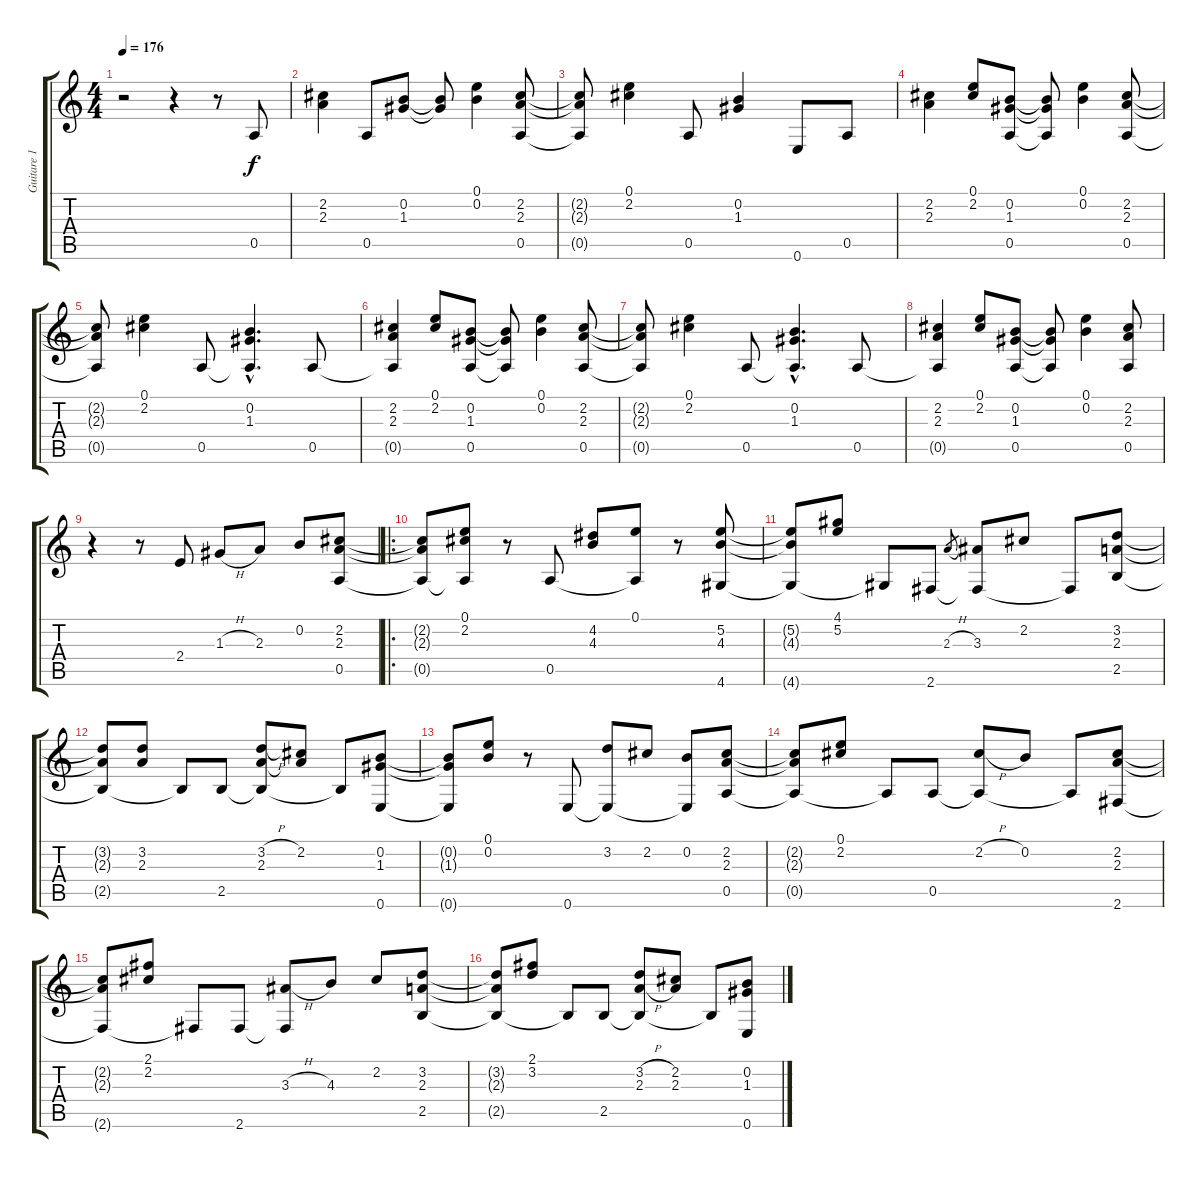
\track ("Guitare 1" "Guitare 1") {instrument acousticguitarnylon}
\staff {score tabs}
\tuning (E4 B3 G3 D3 A2 E2) {hide}
\ts (4 4)
\tempo 176
\clef g2
\ks c
r.2{dy f instrument acousticguitarnylon} r.4 r.8 0.5.8 |
(2.2 2.3).4 0.5.8 (0.2 1.3).8 (0.2{t} 1.3{t}).8 (0.1 0.2).4 (2.2 2.3 0.5).8 |
(2.2{t} 2.3{t} 0.5{t}).8 (0.1 2.2).4 0.5.8 (0.2 1.3).4 0.6.8 0.5.8 |
(2.2 2.3).4 (0.1 2.2).8 (0.2 1.3 0.5).8 (0.2{t} 1.3{t} 0.5{t}).8 (0.1 0.2).4 (2.2 2.3 0.5).8 |
(2.2{t} 2.3{t} 0.5{t}).8 (0.1 2.2).4 0.5.8 (0.2{hac} 1.3{hac} 0.5{hac t}).4{d} 0.5.8 |
(2.2 2.3 0.5{t}).4 (0.1 2.2).8 (0.2 1.3 0.5).8 (0.2{t} 1.3{t} 0.5{t}).8 (0.1 0.2).4 (2.2 2.3 0.5).8 |
(2.2{t} 2.3{t} 0.5{t}).8 (0.1 2.2).4 0.5.8 (0.2{hac} 1.3{hac} 0.5{hac t}).4{d} 0.5.8 |
(2.2 2.3 0.5{t}).4 (0.1 2.2).8 (0.2 1.3 0.5).8 (0.2{t} 1.3{t} 0.5{t}).8 (0.1 0.2).4 (2.2 2.3 0.5).8 |
r.4 r.8 2.4.8 1.3{h}.8 2.3.8 0.2.8 (2.2 2.3 0.5).8 |
\ro
(2.2{t} 2.3{t} 0.5{t}).8 (0.1 2.2 0.5{t}).8 r.8 0.5.8 (4.2 4.3).8 (0.1 0.5{t}).8 r.8 (5.2 4.3 4.6).8 |
(5.2{t} 4.3{t} 4.6{t}).8 (4.1 5.2).8 4.6{t}.8 2.6.8 2.3{h}.8{gr} (3.3 2.6{t}).8 2.2.8 2.6{t}.8 (3.2 2.3 2.5).8 |
(3.2{t} 2.3{t} 2.5{t}).8 (3.2 2.3).8 2.5{t}.8 2.5.8 (3.2{h} 2.3 2.5{t}).8 (2.2 2.3{t}).8 2.5{t}.8 (0.2 1.3 0.6).8 |
(0.2{t} 1.3{t} 0.6{t}).8 (0.1 0.2).8 r.8 0.6.8 (3.2 0.6{t}).8 2.2.8 (0.2 0.6{t}).8 (2.2 2.3 0.5).8 |
(2.2{t} 2.3{t} 0.5{t}).8 (0.1 2.2).8 0.5{t}.8 0.5.8 (2.2{h} 0.5{t}).8 0.2.8 0.5{t}.8 (2.2 2.3 2.6).8 |
(2.2{t} 2.3{t} 2.6{t}).8 (2.1 2.2).8 2.6{t}.8 2.6.8 (3.3{h} 2.6{t}).8 4.3.8 2.2.8 (3.2 2.3 2.5).8 |
(3.2{t} 2.3{t} 2.5{t}).8 (2.1 3.2).8 2.5{t}.8 2.5.8 (3.2{h} 2.3{h} 2.5{t}).8 (2.2 2.3).8 2.5{t}.8 (0.2 1.3 0.6).8
